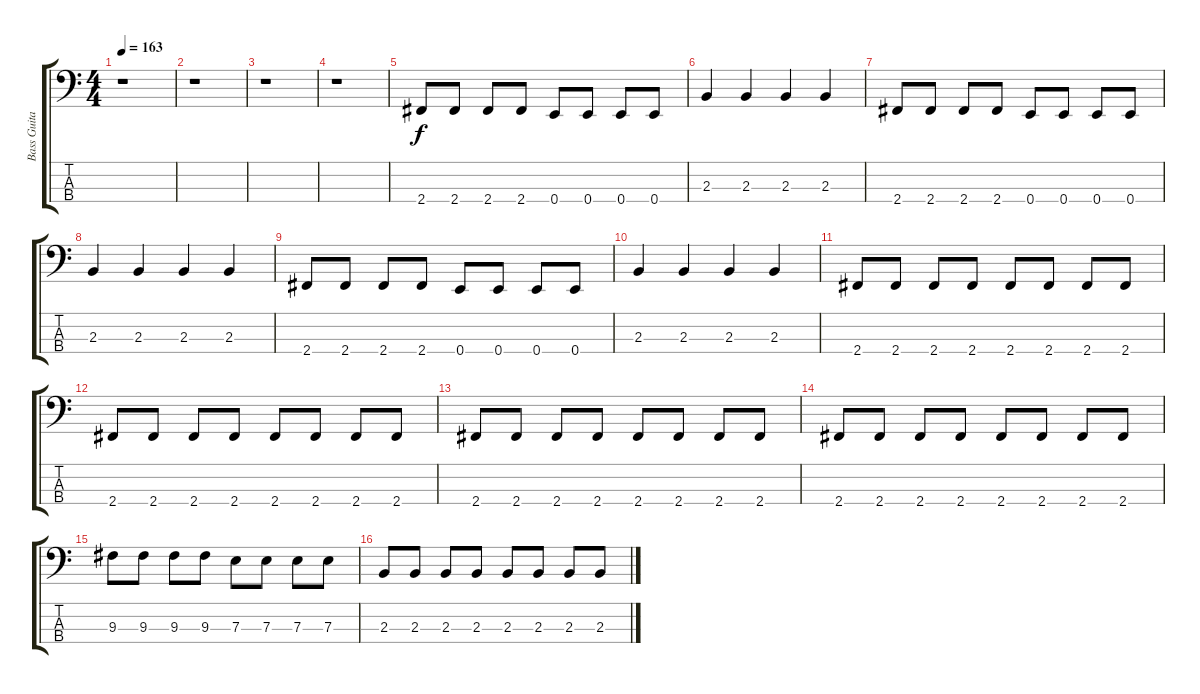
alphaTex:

\track ("Bass Guitar" "Bass Guita") {instrument electricbassfinger}
\staff {score tabs}
\tuning (G2 D2 A1 E1) {hide}
\ts (4 4)
\tempo 163
\clef f4
\ks c
r.1{dy f} |
r.1 |
r.1 |
r.1 |
2.4.8 2.4.8 2.4.8 2.4.8 0.4.8 0.4.8 0.4.8 0.4.8 |
2.3.4 2.3.4 2.3.4 2.3.4 |
2.4.8 2.4.8 2.4.8 2.4.8 0.4.8 0.4.8 0.4.8 0.4.8 |
2.3.4 2.3.4 2.3.4 2.3.4 |
2.4.8 2.4.8 2.4.8 2.4.8 0.4.8 0.4.8 0.4.8 0.4.8 |
2.3.4 2.3.4 2.3.4 2.3.4 |
2.4.8 2.4.8 2.4.8 2.4.8 2.4.8 2.4.8 2.4.8 2.4.8 |
2.4.8 2.4.8 2.4.8 2.4.8 2.4.8 2.4.8 2.4.8 2.4.8 |
2.4.8 2.4.8 2.4.8 2.4.8 2.4.8 2.4.8 2.4.8 2.4.8 |
2.4.8 2.4.8 2.4.8 2.4.8 2.4.8 2.4.8 2.4.8 2.4.8 |
9.3.8 9.3.8 9.3.8 9.3.8 7.3.8 7.3.8 7.3.8 7.3.8 |
2.3.8 2.3.8 2.3.8 2.3.8 2.3.8 2.3.8 2.3.8 2.3.8
